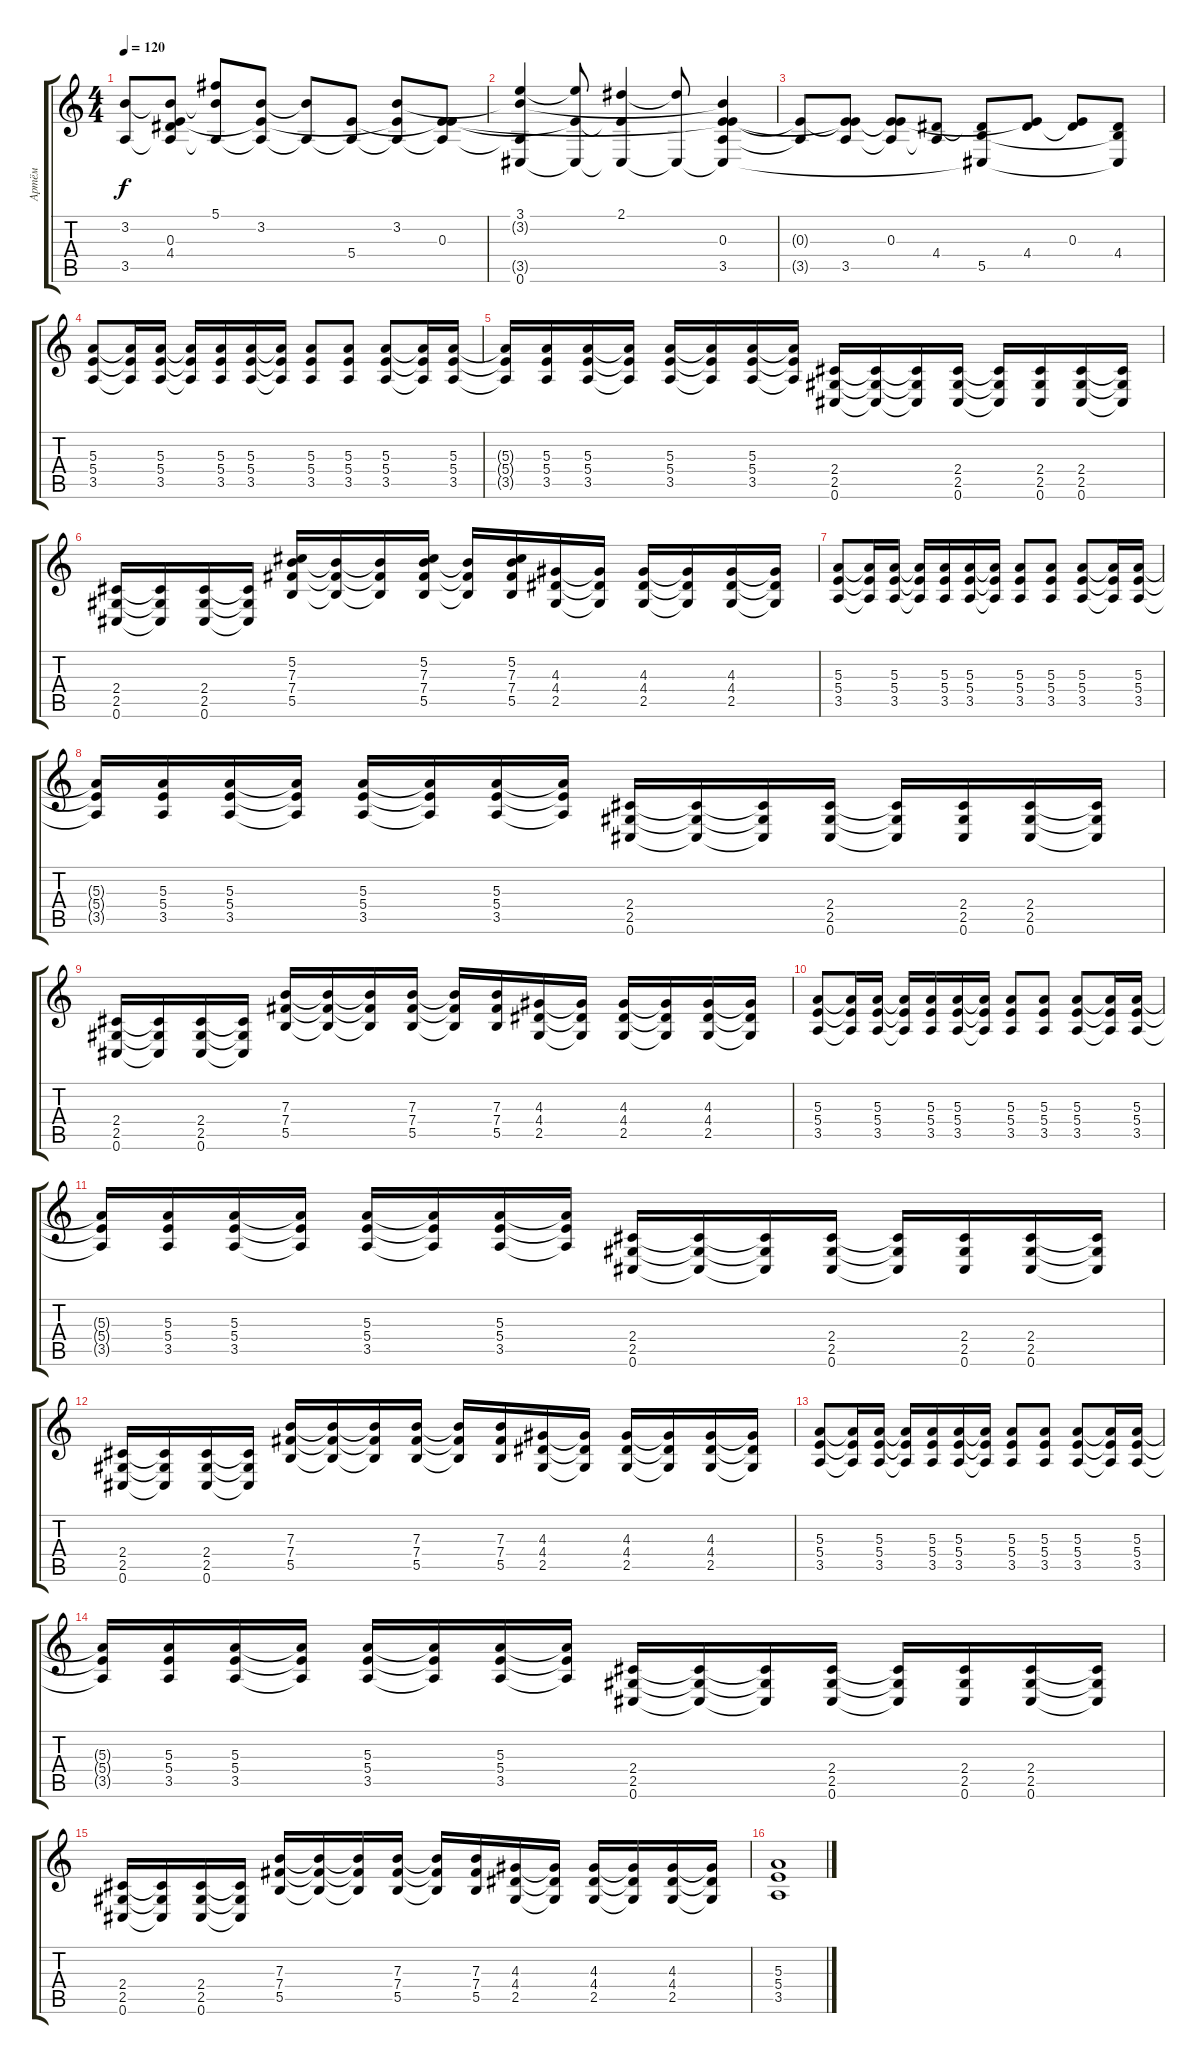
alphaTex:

\track ("Артём" "Артём") {instrument acousticguitarsteel}
\staff {score tabs}
\tuning (Db4 Ab3 E3 B2 Gb2 Db2) {hide}
\ts (4 4)
\tempo 120
\clef g2
\ks c
(3.2{t} 3.5{t}).8{dy f} (3.2{t} 0.3 4.4{t} 3.5{t}).8 (5.1 3.2{t} 3.5{t}).8 (3.2 0.3{t} 3.5{t}).8 (3.2{t} 3.5{t}).8 (5.4 3.5{t}).8 (3.2 0.3{t} 3.5{t}).8 (0.3 5.4{t} 3.5{t}).8 |
(3.1 3.2{t} 3.5{t} 0.6).4 (3.1{t} 0.3{t} 0.6{t}).8 (2.1 0.3{t} 0.6{t}).4 (2.1{t} 0.6{t}).8 (3.2{t} 0.3 5.4{t} 3.5 0.6{t}).4 |
(0.3{t} 3.5{t}).8 (0.3{t} 5.4{t} 3.5).8 (0.3 5.4{t} 3.5{t}).8 (4.4 3.5{t}).8 (4.4{t} 5.5 0.6{t}).8 (0.3{t} 4.4).8 (0.3 4.4{t}).8 (4.4 5.5{t} 0.6{t}).8 |
(5.3 5.4 3.5).8 (5.3{t} 5.4{t} 3.5{t}).16 (5.3 5.4 3.5).16 (5.3{t} 5.4{t} 3.5{t}).16 (5.3 5.4 3.5).16 (5.3 5.4 3.5).16 (5.3{t} 5.4{t} 3.5{t}).16 (5.3 5.4 3.5).8 (5.3 5.4 3.5).8 (5.3 5.4 3.5).8 (5.3{t} 5.4{t} 3.5{t}).16 (5.3 5.4 3.5).16 |
(5.3{t} 5.4{t} 3.5{t}).16 (5.3 5.4 3.5).16 (5.3 5.4 3.5).16 (5.3{t} 5.4{t} 3.5{t}).16 (5.3 5.4 3.5).16 (5.3{t} 5.4{t} 3.5{t}).16 (5.3 5.4 3.5).16 (5.3{t} 5.4{t} 3.5{t}).16 (2.4 2.5 0.6).16 (2.4{t} 2.5{t} 0.6{t}).16 (2.4{t} 2.5{t} 0.6{t}).16 (2.4 2.5 0.6).16 (2.4{t} 2.5{t} 0.6{t}).16 (2.4 2.5 0.6).16 (2.4 2.5 0.6).16 (2.4{t} 2.5{t} 0.6{t}).16 |
(2.4 2.5 0.6).16 (2.4{t} 2.5{t} 0.6{t}).16 (2.4 2.5 0.6).16 (2.4{t} 2.5{t} 0.6{t}).16 (5.2 7.3 7.4 5.5).16 (7.3{t} 7.4{t} 5.5{t}).16 (7.3{t} 7.4{t} 5.5{t}).16 (5.2 7.3 7.4 5.5).16 (7.3{t} 7.4{t} 5.5{t}).16 (5.2 7.3 7.4 5.5).16 (4.3 4.4 2.5).16 (4.3{t} 4.4{t} 2.5{t}).16 (4.3 4.4 2.5).16 (4.3{t} 4.4{t} 2.5{t}).16 (4.3 4.4 2.5).16 (4.3{t} 4.4{t} 2.5{t}).16 |
(5.3 5.4 3.5).8 (5.3{t} 5.4{t} 3.5{t}).16 (5.3 5.4 3.5).16 (5.3{t} 5.4{t} 3.5{t}).16 (5.3 5.4 3.5).16 (5.3 5.4 3.5).16 (5.3{t} 5.4{t} 3.5{t}).16 (5.3 5.4 3.5).8 (5.3 5.4 3.5).8 (5.3 5.4 3.5).8 (5.3{t} 5.4{t} 3.5{t}).16 (5.3 5.4 3.5).16 |
(5.3{t} 5.4{t} 3.5{t}).16 (5.3 5.4 3.5).16 (5.3 5.4 3.5).16 (5.3{t} 5.4{t} 3.5{t}).16 (5.3 5.4 3.5).16 (5.3{t} 5.4{t} 3.5{t}).16 (5.3 5.4 3.5).16 (5.3{t} 5.4{t} 3.5{t}).16 (2.4 2.5 0.6).16 (2.4{t} 2.5{t} 0.6{t}).16 (2.4{t} 2.5{t} 0.6{t}).16 (2.4 2.5 0.6).16 (2.4{t} 2.5{t} 0.6{t}).16 (2.4 2.5 0.6).16 (2.4 2.5 0.6).16 (2.4{t} 2.5{t} 0.6{t}).16 |
(2.4 2.5 0.6).16 (2.4{t} 2.5{t} 0.6{t}).16 (2.4 2.5 0.6).16 (2.4{t} 2.5{t} 0.6{t}).16 (7.3 7.4 5.5).16 (7.3{t} 7.4{t} 5.5{t}).16 (7.3{t} 7.4{t} 5.5{t}).16 (7.3 7.4 5.5).16 (7.3{t} 7.4{t} 5.5{t}).16 (7.3 7.4 5.5).16 (4.3 4.4 2.5).16 (4.3{t} 4.4{t} 2.5{t}).16 (4.3 4.4 2.5).16 (4.3{t} 4.4{t} 2.5{t}).16 (4.3 4.4 2.5).16 (4.3{t} 4.4{t} 2.5{t}).16 |
(5.3 5.4 3.5).8 (5.3{t} 5.4{t} 3.5{t}).16 (5.3 5.4 3.5).16 (5.3{t} 5.4{t} 3.5{t}).16 (5.3 5.4 3.5).16 (5.3 5.4 3.5).16 (5.3{t} 5.4{t} 3.5{t}).16 (5.3 5.4 3.5).8 (5.3 5.4 3.5).8 (5.3 5.4 3.5).8 (5.3{t} 5.4{t} 3.5{t}).16 (5.3 5.4 3.5).16 |
(5.3{t} 5.4{t} 3.5{t}).16 (5.3 5.4 3.5).16 (5.3 5.4 3.5).16 (5.3{t} 5.4{t} 3.5{t}).16 (5.3 5.4 3.5).16 (5.3{t} 5.4{t} 3.5{t}).16 (5.3 5.4 3.5).16 (5.3{t} 5.4{t} 3.5{t}).16 (2.4 2.5 0.6).16 (2.4{t} 2.5{t} 0.6{t}).16 (2.4{t} 2.5{t} 0.6{t}).16 (2.4 2.5 0.6).16 (2.4{t} 2.5{t} 0.6{t}).16 (2.4 2.5 0.6).16 (2.4 2.5 0.6).16 (2.4{t} 2.5{t} 0.6{t}).16 |
(2.4 2.5 0.6).16 (2.4{t} 2.5{t} 0.6{t}).16 (2.4 2.5 0.6).16 (2.4{t} 2.5{t} 0.6{t}).16 (7.3 7.4 5.5).16 (7.3{t} 7.4{t} 5.5{t}).16 (7.3{t} 7.4{t} 5.5{t}).16 (7.3 7.4 5.5).16 (7.3{t} 7.4{t} 5.5{t}).16 (7.3 7.4 5.5).16 (4.3 4.4 2.5).16 (4.3{t} 4.4{t} 2.5{t}).16 (4.3 4.4 2.5).16 (4.3{t} 4.4{t} 2.5{t}).16 (4.3 4.4 2.5).16 (4.3{t} 4.4{t} 2.5{t}).16 |
(5.3 5.4 3.5).8 (5.3{t} 5.4{t} 3.5{t}).16 (5.3 5.4 3.5).16 (5.3{t} 5.4{t} 3.5{t}).16 (5.3 5.4 3.5).16 (5.3 5.4 3.5).16 (5.3{t} 5.4{t} 3.5{t}).16 (5.3 5.4 3.5).8 (5.3 5.4 3.5).8 (5.3 5.4 3.5).8 (5.3{t} 5.4{t} 3.5{t}).16 (5.3 5.4 3.5).16 |
(5.3{t} 5.4{t} 3.5{t}).16 (5.3 5.4 3.5).16 (5.3 5.4 3.5).16 (5.3{t} 5.4{t} 3.5{t}).16 (5.3 5.4 3.5).16 (5.3{t} 5.4{t} 3.5{t}).16 (5.3 5.4 3.5).16 (5.3{t} 5.4{t} 3.5{t}).16 (2.4 2.5 0.6).16 (2.4{t} 2.5{t} 0.6{t}).16 (2.4{t} 2.5{t} 0.6{t}).16 (2.4 2.5 0.6).16 (2.4{t} 2.5{t} 0.6{t}).16 (2.4 2.5 0.6).16 (2.4 2.5 0.6).16 (2.4{t} 2.5{t} 0.6{t}).16 |
(2.4 2.5 0.6).16 (2.4{t} 2.5{t} 0.6{t}).16 (2.4 2.5 0.6).16 (2.4{t} 2.5{t} 0.6{t}).16 (7.3 7.4 5.5).16 (7.3{t} 7.4{t} 5.5{t}).16 (7.3{t} 7.4{t} 5.5{t}).16 (7.3 7.4 5.5).16 (7.3{t} 7.4{t} 5.5{t}).16 (7.3 7.4 5.5).16 (4.3 4.4 2.5).16 (4.3{t} 4.4{t} 2.5{t}).16 (4.3 4.4 2.5).16 (4.3{t} 4.4{t} 2.5{t}).16 (4.3 4.4 2.5).16 (4.3{t} 4.4{t} 2.5{t}).16 |
(5.3 5.4 3.5).1
